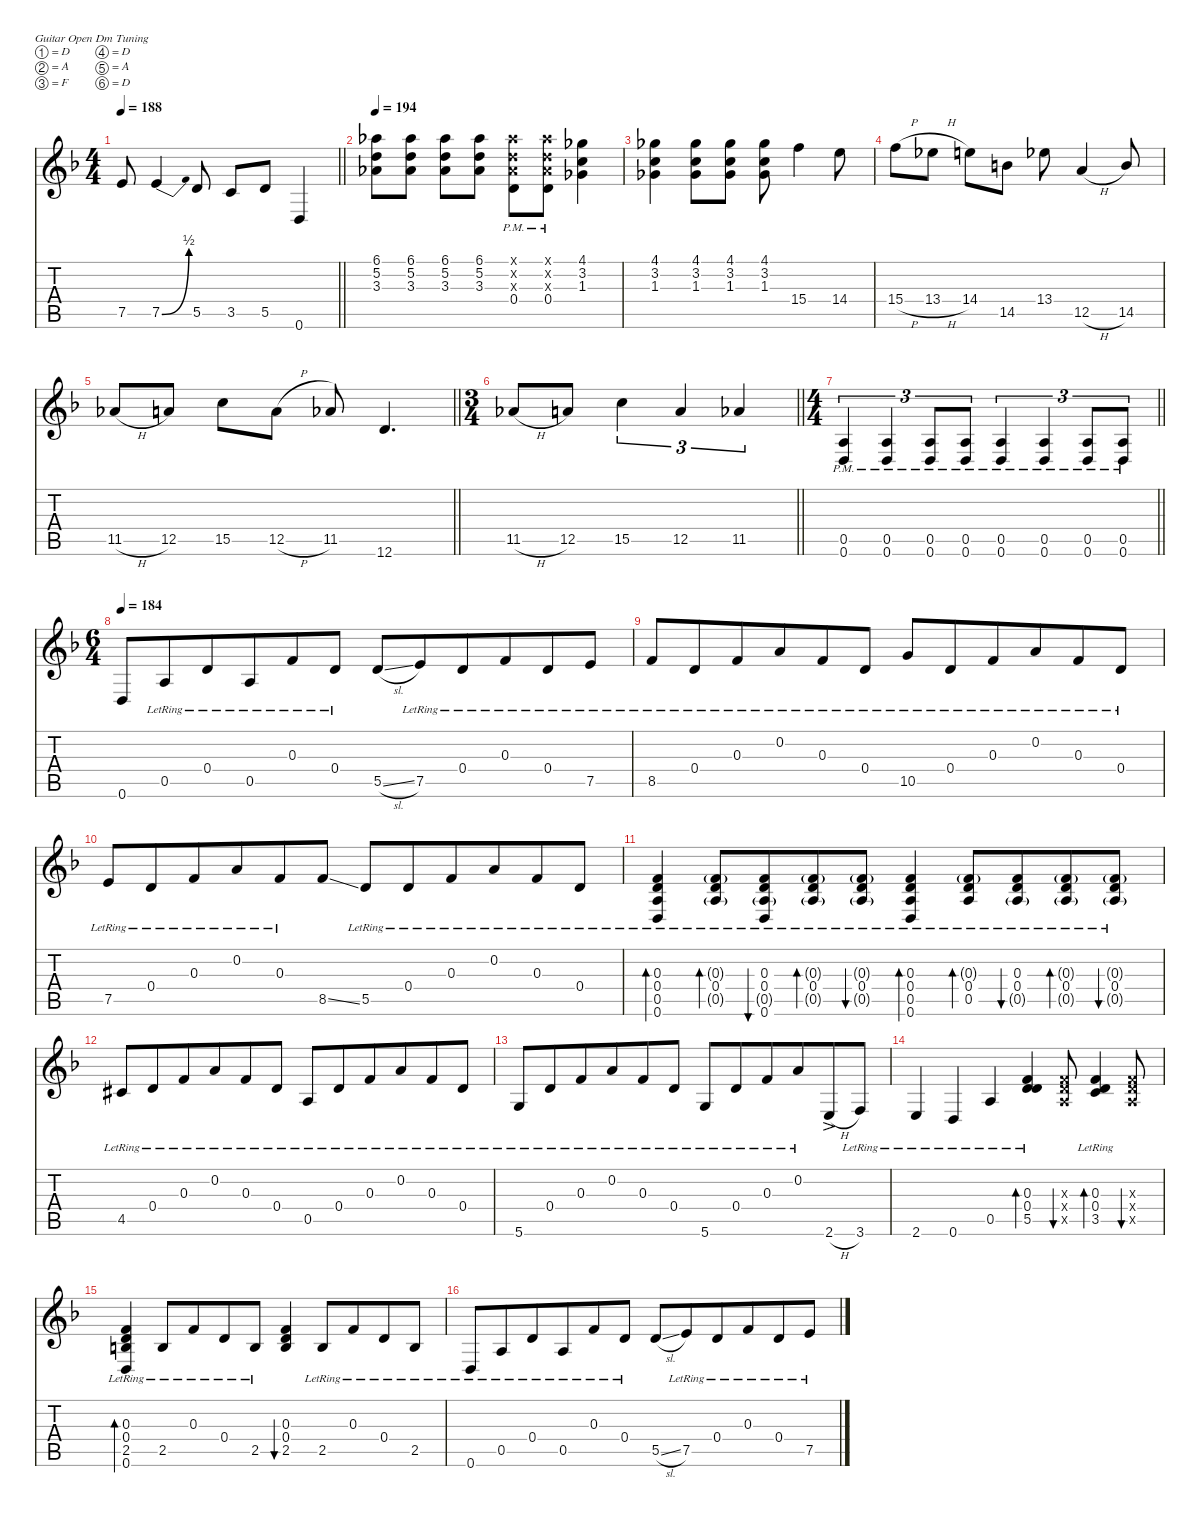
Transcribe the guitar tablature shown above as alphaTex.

\defaultSystemsLayout 4
\hideDynamics
\bracketExtendMode nobrackets
\singleTrackTrackNamePolicy hidden
\multiTrackTrackNamePolicy hidden
\firstSystemTrackNameMode fullname
\firstSystemTrackNameOrientation horizontal
\otherSystemsTrackNameOrientation horizontal
\track ("Mikael Akerfeldt" "dist.guit.") {defaultSystemsLayout 4 instrument distortionguitar}
\staff {score tabs}
\tuning (D4 A3 F3 D3 A2 D2)
\ts (4 4)
\tempo 188
\clef g2
\barLineRight lightlight
\ks dminor
7.5{t acc forcenatural}.8{dy f beam Up} 7.5{be (bend 0 0 22.999999199999998 2) acc forcenatural}.4{beam Up} 5.5{acc forcenatural}.8{beam Up} 3.5{acc forcenatural}.8{beam Up} 5.5{acc forcenatural}.8{beam Up} 0.6{acc forcenatural}.4{beam Up} |
\tempo 194
(6.1{acc b} 5.2{acc forcenatural} 3.3{acc b}).8{beam Down} (6.1{acc b} 5.2{acc forcenatural} 3.3{acc b}).8{beam Down} (6.1{acc b} 5.2{acc forcenatural} 3.3{acc b}).8{beam Down} (6.1{acc b} 5.2{acc forcenatural} 3.3{acc b}).8{beam Down} (6.1{pm x acc b} 5.2{pm x acc forcenatural} 3.3{pm x acc b} 0.4{pm acc forcenatural}).8{beam Down} (6.1{pm x acc b} 5.2{pm x acc forcenatural} 3.3{pm x acc b} 0.4{pm acc forcenatural}).8{beam Down} (4.1{acc b} 3.2{acc forcenatural} 1.3{acc b}).4{beam Down} |
(4.1{acc b} 3.2{acc forcenatural} 1.3{acc b}).4{beam Down} (4.1{acc b} 3.2{acc forcenatural} 1.3{acc b}).8{beam Down} (4.1{acc b} 3.2{acc forcenatural} 1.3{acc b}).8{beam Down} (4.1{acc b} 3.2{acc forcenatural} 1.3{acc b}).8{beam Down} 15.4{acc forcenatural}.4{beam Down} 14.4{acc forcenatural}.8{beam Down} |
15.4{h acc forcenatural}.8{beam Down} 13.4{h acc b}.8{beam Down} 14.4{acc forcenatural}.8{beam Down} 14.5{acc forcenatural}.8{beam Down} 13.4{acc b}.8{beam Down} 12.5{h acc forcenatural}.4{beam Up} 14.5{acc forcenatural}.8{beam Up} |
\barLineRight lightlight
11.5{h acc b}.8{beam Up} 12.5{acc forcenatural}.8{beam Up} 15.5{acc forcenatural}.8{beam Down} 12.5{h acc forcenatural}.8{beam Down} 11.5{acc b}.8{beam Up} 12.6{acc forcenatural}.4{d beam Up} |
\ts (3 4)
\beaming (8 2 2 2)
\barLineRight lightlight
11.5{h acc b}.8{beam Up} 12.5{acc forcenatural}.8{beam Up} 15.5{acc forcenatural}.4{tu (3 2) beam Down} 12.5{acc forcenatural}.4{tu (3 2) beam Up} 11.5{acc b}.4{tu (3 2) beam Up} |
\ts (4 4)
\beaming (8 2 2 2 2)
\barLineRight lightlight
(0.5{pm acc forcenatural} 0.6{pm acc forcenatural}).4{tu (3 2) beam Up} (0.5{pm acc forcenatural} 0.6{pm acc forcenatural}).4{tu (3 2) beam Up} (0.5{pm acc forcenatural} 0.6{pm acc forcenatural}).8{tu (3 2) beam Up} (0.5{pm acc forcenatural} 0.6{pm acc forcenatural}).8{tu (3 2) beam Up} (0.5{pm acc forcenatural} 0.6{pm acc forcenatural}).4{tu (3 2) beam Up} (0.5{pm acc forcenatural} 0.6{pm acc forcenatural}).4{tu (3 2) beam Up} (0.5{pm acc forcenatural} 0.6{pm acc forcenatural}).8{tu (3 2) beam Up} (0.5{pm acc forcenatural} 0.6{pm acc forcenatural}).8{tu (3 2) beam Up} |
\ts (6 4)
\beaming (8 6 6)
\tempo 184
0.6{acc forcenatural}.8{dy mf instrument acousticguitarsteel beam Up} 0.5{lr acc forcenatural}.8{beam Up} 0.4{lr acc forcenatural}.8{beam Up} 0.5{lr acc forcenatural}.8{beam Up} 0.3{lr acc forcenatural}.8{beam Up} 0.4{lr acc forcenatural}.8{beam Up} 5.5{sl acc forcenatural}.8{beam Up} 7.5{lr acc forcenatural}.8{beam Up} 0.4{lr acc forcenatural}.8{beam Up} 0.3{lr acc forcenatural}.8{beam Up} 0.4{lr acc forcenatural}.8{beam Up} 7.5{lr acc forcenatural}.8{beam Up} |
8.5{lr acc forcenatural}.8{beam Up} 0.4{lr acc forcenatural}.8{beam Up} 0.3{lr acc forcenatural}.8{beam Up} 0.2{lr acc forcenatural}.8{beam Up} 0.3{lr acc forcenatural}.8{beam Up} 0.4{lr acc forcenatural}.8{beam Up} 10.5{lr acc forcenatural}.8{beam Up} 0.4{lr acc forcenatural}.8{beam Up} 0.3{lr acc forcenatural}.8{beam Up} 0.2{lr acc forcenatural}.8{beam Up} 0.3{lr acc forcenatural}.8{beam Up} 0.4{lr acc forcenatural}.8{beam Up} |
7.5{lr acc forcenatural}.8{beam Up} 0.4{lr acc forcenatural}.8{beam Up} 0.3{lr acc forcenatural}.8{beam Up} 0.2{lr acc forcenatural}.8{beam Up} 0.3{lr acc forcenatural}.8{beam Up} 8.5{ss acc forcenatural}.8{beam Up} 5.5{lr acc forcenatural}.8{beam Up} 0.4{lr acc forcenatural}.8{beam Up} 0.3{lr acc forcenatural}.8{beam Up} 0.2{lr acc forcenatural}.8{beam Up} 0.3{lr acc forcenatural}.8{beam Up} 0.4{lr acc forcenatural}.8{beam Up} |
(0.3{lr acc forcenatural} 0.4{lr acc forcenatural} 0.5{lr acc forcenatural} 0.6{lr acc forcenatural}).4{bd 120 beam Up} (0.3{g lr acc forcenatural} 0.4{lr acc forcenatural} 0.5{g lr acc forcenatural}).8{bd 120 beam Up} (0.3{lr acc forcenatural} 0.4{lr acc forcenatural} 0.5{g lr acc forcenatural} 0.6{lr acc forcenatural}).8{bu 120 beam Up} (0.3{g lr acc forcenatural} 0.4{lr acc forcenatural} 0.5{g lr acc forcenatural}).8{bd 120 beam Up} (0.3{g lr acc forcenatural} 0.4{lr acc forcenatural} 0.5{g lr acc forcenatural}).8{bu 120 beam Up} (0.3{lr acc forcenatural} 0.4{lr acc forcenatural} 0.5{lr acc forcenatural} 0.6{lr acc forcenatural}).4{bd 120 beam Up} (0.3{g lr acc forcenatural} 0.4{lr acc forcenatural} 0.5{lr acc forcenatural}).8{bd 120 beam Up} (0.3{lr acc forcenatural} 0.4{lr acc forcenatural} 0.5{g lr acc forcenatural}).8{bu 120 beam Up} (0.3{g lr acc forcenatural} 0.4{lr acc forcenatural} 0.5{g lr acc forcenatural}).8{bd 120 beam Up} (0.3{g lr acc forcenatural} 0.4{lr acc forcenatural} 0.5{g lr acc forcenatural}).8{bu 120 beam Up} |
4.5{lr acc #}.8{beam Up} 0.4{lr acc forcenatural}.8{beam Up} 0.3{lr acc forcenatural}.8{beam Up} 0.2{lr acc forcenatural}.8{beam Up} 0.3{lr acc forcenatural}.8{beam Up} 0.4{lr acc forcenatural}.8{beam Up} 0.5{lr acc forcenatural}.8{beam Up} 0.4{lr acc forcenatural}.8{beam Up} 0.3{lr acc forcenatural}.8{beam Up} 0.2{lr acc forcenatural}.8{beam Up} 0.3{lr acc forcenatural}.8{beam Up} 0.4{lr acc forcenatural}.8{beam Up} |
5.6{lr acc forcenatural}.8{beam Up} 0.4{lr acc forcenatural}.8{beam Up} 0.3{lr acc forcenatural}.8{beam Up} 0.2{lr acc forcenatural}.8{beam Up} 0.3{lr acc forcenatural}.8{beam Up} 0.4{lr acc forcenatural}.8{beam Up} 5.6{lr acc forcenatural}.8{beam Up} 0.4{lr acc forcenatural}.8{beam Up} 0.3{lr acc forcenatural}.8{beam Up} 0.2{lr acc forcenatural}.8{beam Up} 2.6{h ac acc forcenatural}.8{beam Up} 3.6{lr acc forcenatural}.8{beam Up} |
2.6{lr acc forcenatural}.4{beam Up} 0.6{lr acc forcenatural}.4{beam Up} 0.5{lr acc forcenatural}.4{beam Up} (0.3{lr acc forcenatural} 0.4{lr acc forcenatural} 5.5{lr acc forcenatural}).4{bd 120 beam Up} (0.3{x acc forcenatural} 0.4{x acc forcenatural} 0.5{x acc forcenatural}).8{bu 120 beam Up} (0.3{lr acc forcenatural} 0.4{lr acc forcenatural} 3.5{lr acc forcenatural}).4{bd 120 beam Up} (0.3{x acc forcenatural} 0.4{x acc forcenatural} 0.5{x acc forcenatural}).8{bu 120 beam Up} |
(0.3{lr acc forcenatural} 0.4{lr acc forcenatural} 2.5{lr acc forcenatural} 0.6{lr acc forcenatural}).4{bd 120 beam Up} 2.5{lr acc forcenatural}.8{beam Up} 0.3{lr acc forcenatural}.8{beam Up} 0.4{lr acc forcenatural}.8{beam Up} 2.5{lr acc forcenatural}.8{beam Up} (0.3{acc forcenatural} 0.4{acc forcenatural} 2.5{acc forcenatural}).4{bu 120 beam Up} 2.5{lr acc forcenatural}.8{beam Up} 0.3{lr acc forcenatural}.8{beam Up} 0.4{lr acc forcenatural}.8{beam Up} 2.5{lr acc forcenatural}.8{beam Up} |
0.6{lr acc forcenatural}.8{beam Up} 0.5{lr acc forcenatural}.8{beam Up} 0.4{lr acc forcenatural}.8{beam Up} 0.5{lr acc forcenatural}.8{beam Up} 0.3{lr acc forcenatural}.8{beam Up} 0.4{lr acc forcenatural}.8{beam Up} 5.5{sl acc forcenatural}.8{beam Up} 7.5{lr acc forcenatural}.8{beam Up} 0.4{lr acc forcenatural}.8{beam Up} 0.3{lr acc forcenatural}.8{beam Up} 0.4{lr acc forcenatural}.8{beam Up} 7.5{lr acc forcenatural}.8{beam Up}
